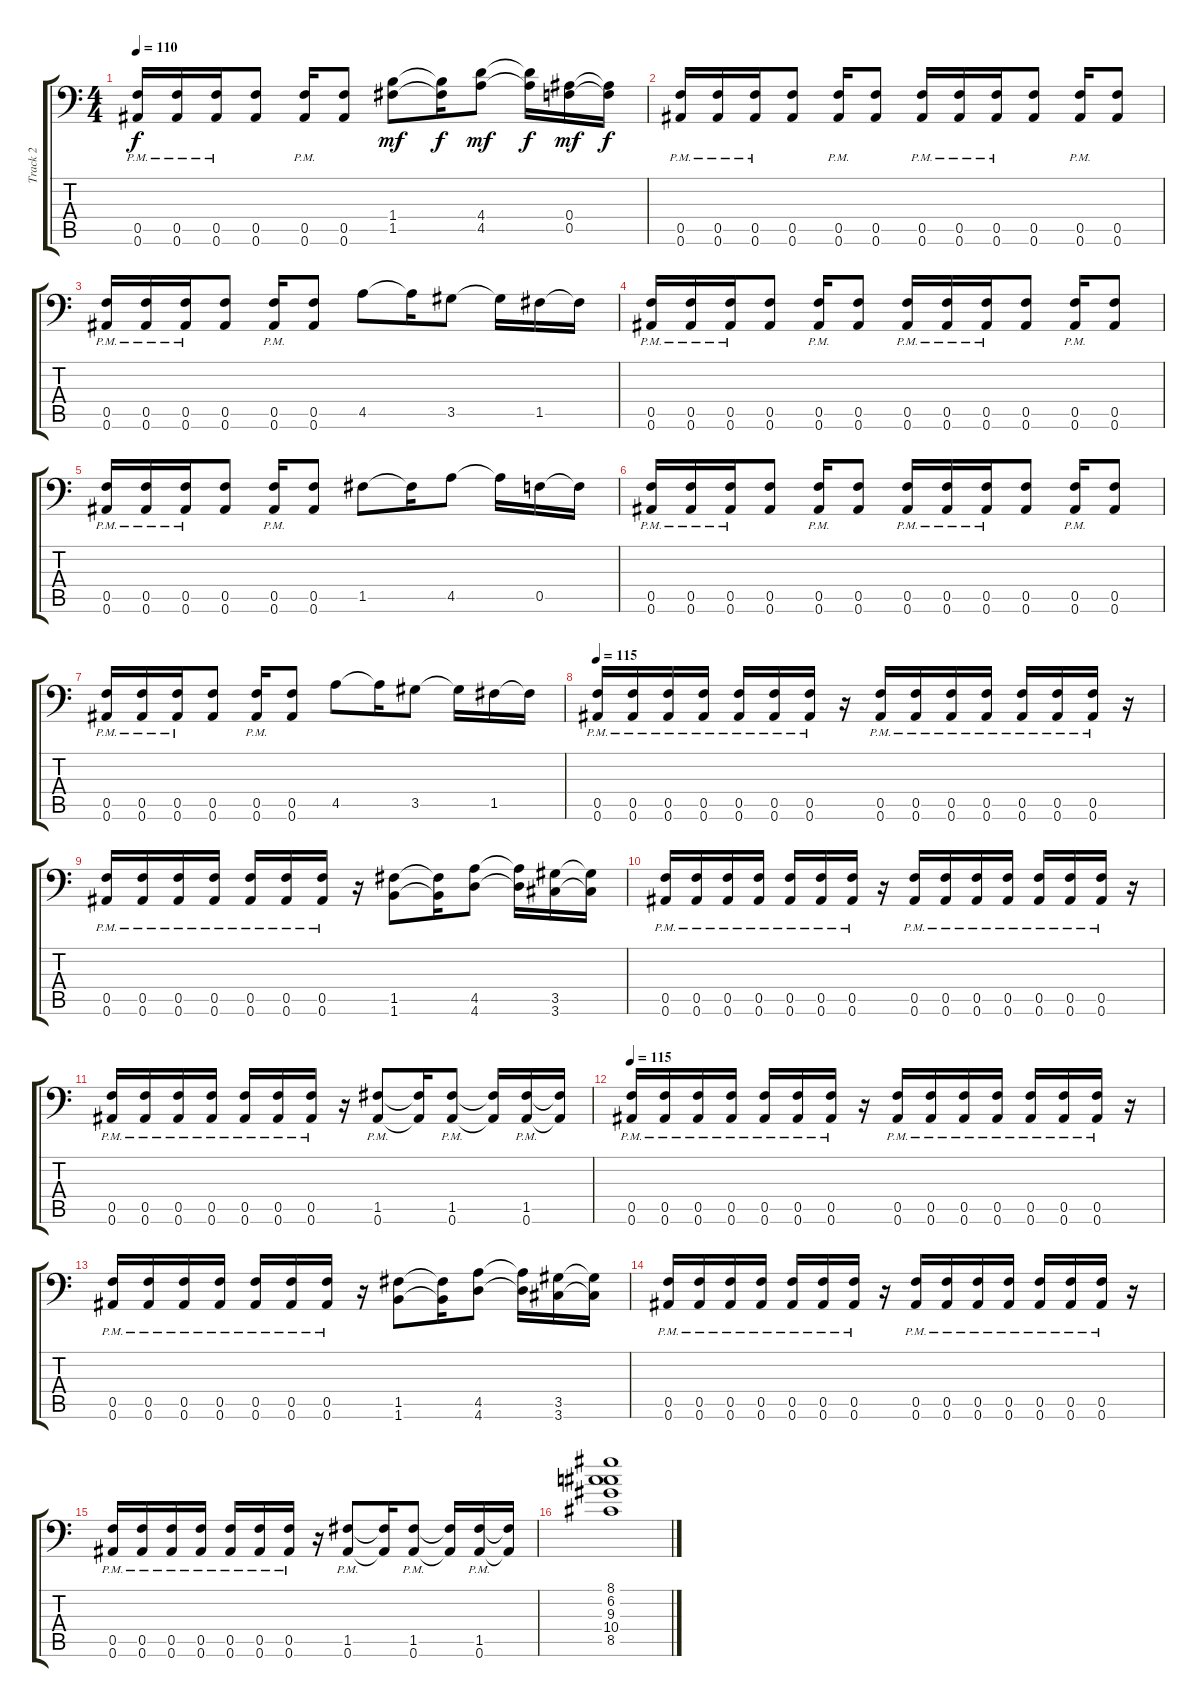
\track ("Track 2" "Track 2") {instrument distortionguitar}
\staff {score tabs}
\tuning (C4 G3 Eb3 Bb2 F2 Bb1) {hide}
\ts (4 4)
\tempo 110
\clef f4
\ks c
(0.5{pm} 0.6{pm}).16{dy f} (0.5{pm} 0.6{pm}).16 (0.5{pm} 0.6{pm}).16 (0.5 0.6).8 (0.5{pm} 0.6{pm}).16 (0.5 0.6).8 (1.4 1.5).8{dy mf} (1.4{t} 1.5{t}).16{dy f} (4.4 4.5).8{dy mf} (4.4{t} 4.5{t}).16{dy f} (0.4 0.5).16{dy mf} (0.4{t} 0.5{t}).16{dy f} |
(0.5{pm} 0.6{pm}).16 (0.5{pm} 0.6{pm}).16 (0.5{pm} 0.6{pm}).16 (0.5 0.6).8 (0.5{pm} 0.6{pm}).16 (0.5 0.6).8 (0.5{pm} 0.6{pm}).16 (0.5{pm} 0.6{pm}).16 (0.5{pm} 0.6{pm}).16 (0.5 0.6).8 (0.5{pm} 0.6{pm}).16 (0.5 0.6).8 |
(0.5{pm} 0.6{pm}).16 (0.5{pm} 0.6{pm}).16 (0.5{pm} 0.6{pm}).16 (0.5 0.6).8 (0.5{pm} 0.6{pm}).16 (0.5 0.6).8 4.5.8 4.5{t}.16 3.5.8 3.5{t}.16 1.5.16 1.5{t}.16 |
(0.5{pm} 0.6{pm}).16 (0.5{pm} 0.6{pm}).16 (0.5{pm} 0.6{pm}).16 (0.5 0.6).8 (0.5{pm} 0.6{pm}).16 (0.5 0.6).8 (0.5{pm} 0.6{pm}).16 (0.5{pm} 0.6{pm}).16 (0.5{pm} 0.6{pm}).16 (0.5 0.6).8 (0.5{pm} 0.6{pm}).16 (0.5 0.6).8 |
(0.5{pm} 0.6{pm}).16 (0.5{pm} 0.6{pm}).16 (0.5{pm} 0.6{pm}).16 (0.5 0.6).8 (0.5{pm} 0.6{pm}).16 (0.5 0.6).8 1.5.8 1.5{t}.16 4.5.8 4.5{t}.16 0.5.16 0.5{t}.16 |
(0.5{pm} 0.6{pm}).16 (0.5{pm} 0.6{pm}).16 (0.5{pm} 0.6{pm}).16 (0.5 0.6).8 (0.5{pm} 0.6{pm}).16 (0.5 0.6).8 (0.5{pm} 0.6{pm}).16 (0.5{pm} 0.6{pm}).16 (0.5{pm} 0.6{pm}).16 (0.5 0.6).8 (0.5{pm} 0.6{pm}).16 (0.5 0.6).8 |
(0.5{pm} 0.6{pm}).16 (0.5{pm} 0.6{pm}).16 (0.5{pm} 0.6{pm}).16 (0.5 0.6).8 (0.5{pm} 0.6{pm}).16 (0.5 0.6).8 4.5.8 4.5{t}.16 3.5.8 3.5{t}.16 1.5.16 1.5{t}.16 |
\tempo 115
(0.5{pm} 0.6{pm}).16 (0.5{pm} 0.6{pm}).16 (0.5{pm} 0.6{pm}).16 (0.5{pm} 0.6{pm}).16 (0.5{pm} 0.6{pm}).16 (0.5{pm} 0.6{pm}).16 (0.5{pm} 0.6{pm}).16 r.16 (0.5{pm} 0.6{pm}).16 (0.5{pm} 0.6{pm}).16 (0.5{pm} 0.6{pm}).16 (0.5{pm} 0.6{pm}).16 (0.5{pm} 0.6{pm}).16 (0.5{pm} 0.6{pm}).16 (0.5{pm} 0.6{pm}).16 r.16 |
(0.5{pm} 0.6{pm}).16 (0.5{pm} 0.6{pm}).16 (0.5{pm} 0.6{pm}).16 (0.5{pm} 0.6{pm}).16 (0.5{pm} 0.6{pm}).16 (0.5{pm} 0.6{pm}).16 (0.5{pm} 0.6{pm}).16 r.16 (1.5 1.6).8 (1.5{t} 1.6{t}).16 (4.5 4.6).8 (4.5{t} 4.6{t}).16 (3.5 3.6).16 (3.5{t} 3.6{t}).16 |
(0.5{pm} 0.6{pm}).16 (0.5{pm} 0.6{pm}).16 (0.5{pm} 0.6{pm}).16 (0.5{pm} 0.6{pm}).16 (0.5{pm} 0.6{pm}).16 (0.5{pm} 0.6{pm}).16 (0.5{pm} 0.6{pm}).16 r.16 (0.5{pm} 0.6{pm}).16 (0.5{pm} 0.6{pm}).16 (0.5{pm} 0.6{pm}).16 (0.5{pm} 0.6{pm}).16 (0.5{pm} 0.6{pm}).16 (0.5{pm} 0.6{pm}).16 (0.5{pm} 0.6{pm}).16 r.16 |
(0.5{pm} 0.6{pm}).16 (0.5{pm} 0.6{pm}).16 (0.5{pm} 0.6{pm}).16 (0.5{pm} 0.6{pm}).16 (0.5{pm} 0.6{pm}).16 (0.5{pm} 0.6{pm}).16 (0.5{pm} 0.6{pm}).16 r.16 (1.5{pm} 0.6{pm}).8 (1.5{t} 0.6{t}).16 (1.5{pm} 0.6{pm}).8 (1.5{t} 0.6{t}).16 (1.5{pm} 0.6{pm}).16 (1.5{t} 0.6{t}).16 |
\tempo 115
(0.5{pm} 0.6{pm}).16 (0.5{pm} 0.6{pm}).16 (0.5{pm} 0.6{pm}).16 (0.5{pm} 0.6{pm}).16 (0.5{pm} 0.6{pm}).16 (0.5{pm} 0.6{pm}).16 (0.5{pm} 0.6{pm}).16 r.16 (0.5{pm} 0.6{pm}).16 (0.5{pm} 0.6{pm}).16 (0.5{pm} 0.6{pm}).16 (0.5{pm} 0.6{pm}).16 (0.5{pm} 0.6{pm}).16 (0.5{pm} 0.6{pm}).16 (0.5{pm} 0.6{pm}).16 r.16 |
(0.5{pm} 0.6{pm}).16 (0.5{pm} 0.6{pm}).16 (0.5{pm} 0.6{pm}).16 (0.5{pm} 0.6{pm}).16 (0.5{pm} 0.6{pm}).16 (0.5{pm} 0.6{pm}).16 (0.5{pm} 0.6{pm}).16 r.16 (1.5 1.6).8 (1.5{t} 1.6{t}).16 (4.5 4.6).8 (4.5{t} 4.6{t}).16 (3.5 3.6).16 (3.5{t} 3.6{t}).16 |
(0.5{pm} 0.6{pm}).16 (0.5{pm} 0.6{pm}).16 (0.5{pm} 0.6{pm}).16 (0.5{pm} 0.6{pm}).16 (0.5{pm} 0.6{pm}).16 (0.5{pm} 0.6{pm}).16 (0.5{pm} 0.6{pm}).16 r.16 (0.5{pm} 0.6{pm}).16 (0.5{pm} 0.6{pm}).16 (0.5{pm} 0.6{pm}).16 (0.5{pm} 0.6{pm}).16 (0.5{pm} 0.6{pm}).16 (0.5{pm} 0.6{pm}).16 (0.5{pm} 0.6{pm}).16 r.16 |
(0.5{pm} 0.6{pm}).16 (0.5{pm} 0.6{pm}).16 (0.5{pm} 0.6{pm}).16 (0.5{pm} 0.6{pm}).16 (0.5{pm} 0.6{pm}).16 (0.5{pm} 0.6{pm}).16 (0.5{pm} 0.6{pm}).16 r.16 (1.5{pm} 0.6{pm}).8 (1.5{t} 0.6{t}).16 (1.5{pm} 0.6{pm}).8 (1.5{t} 0.6{t}).16 (1.5{pm} 0.6{pm}).16 (1.5{t} 0.6{t}).16 |
(8.1 6.2 9.3 10.4 8.5).1
